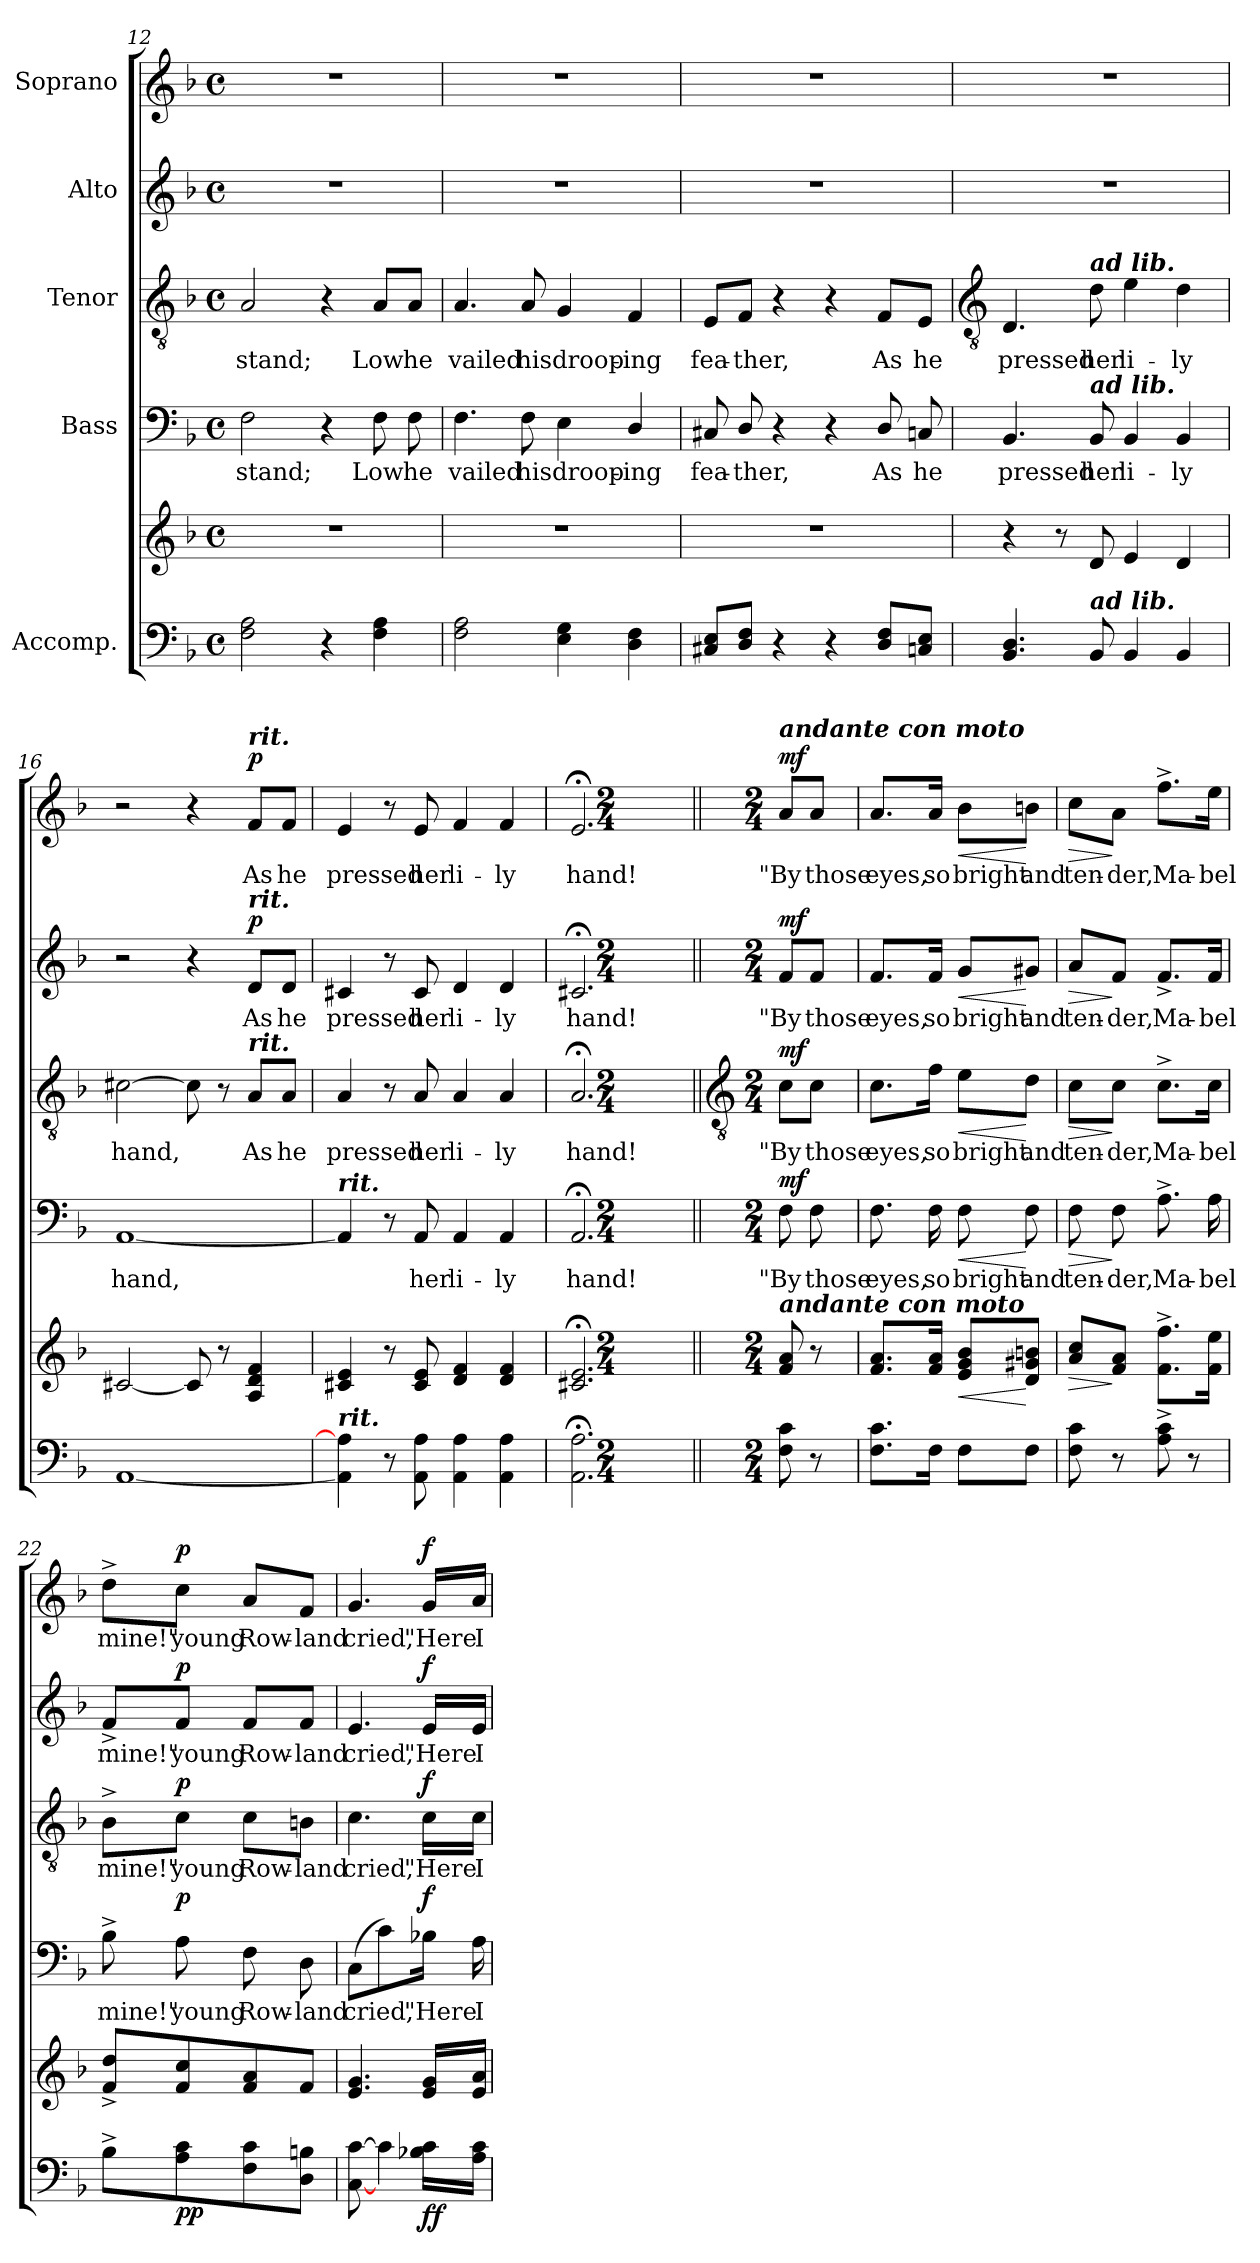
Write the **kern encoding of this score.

**kern	**kern	**dynam	**kern	**text	**dynam	**kern	**text	**dynam	**kern	**text	**dynam	**kern	**text	**dynam
*part5	*part5	*part5	*part4	*part4	*part4	*part3	*part3	*part3	*part2	*part2	*part2	*part1	*part1	*part1
*staff6	*staff5	*staff5/6	*staff4	*staff4	*staff4	*staff3	*staff3	*staff3	*staff2	*staff2	*staff2	*staff1	*staff1	*staff1
*I"Accomp.	*	*	*I"Bass	*	*	*I"Tenor	*	*	*I"Alto	*	*	*I"Soprano	*	*
*clefF4	*clefG2	*	*clefF4	*	*	*clefGv2	*	*	*clefG2	*	*	*clefG2	*	*
*k[b-]	*k[b-]	*	*k[b-]	*	*	*k[b-]	*	*	*k[b-]	*	*	*k[b-]	*	*
*F:	*F:	*	*F:	*	*	*F:	*	*	*F:	*	*	*F:	*	*
*M4/4	*M4/4	*	*M4/4	*	*	*M4/4	*	*	*M4/4	*	*	*M4/4	*	*
*met(c)	*met(c)	*	*met(c)	*	*	*met(c)	*	*	*met(c)	*	*	*met(c)	*	*
=12	=12	=12	=12	=12	=12	=12	=12	=12	=12	=12	=12	=12	=12	=12
!	!	!	!	!LO:LY:b	!	!	!LO:LY:b	!	!	!	!	!	!	!
2F 2A	1r	.	2F	stand;	.	2A	stand;	.	1r	.	.	1r	.	.
4r	.	.	4r	.	.	4r	.	.	.	.	.	.	.	.
!	!	!	!	!LO:LY:b	!	!	!LO:LY:b	!	!	!	!	!	!	!
4F 4A	.	.	8F	Low	.	8A/L	Low	.	.	.	.	.	.	.
!	!	!	!	!LO:LY:b	!	!	!LO:LY:b	!	!	!	!	!	!	!
.	.	.	8F	he	.	8A/J	he	.	.	.	.	.	.	.
=13	=13	=13	=13	=13	=13	=13	=13	=13	=13	=13	=13	=13	=13	=13
!	!	!	!	!LO:LY:b	!	!	!LO:LY:b	!	!	!	!	!	!	!
2F 2A	1r	.	4.F	vailed	.	4.A	vailed	.	1r	.	.	1r	.	.
!	!	!	!	!LO:LY:b	!	!	!LO:LY:b	!	!	!	!	!	!	!
.	.	.	8F	his	.	8A	his	.	.	.	.	.	.	.
!	!	!	!	!LO:LY:b	!	!	!LO:LY:b	!	!	!	!	!	!	!
4E 4G	.	.	4E	droop-	.	4G	droop-	.	.	.	.	.	.	.
!	!	!	!	!LO:LY:b	!	!	!LO:LY:b	!	!	!	!	!	!	!
4D 4F	.	.	4D/	-ing	.	4F	-ing	.	.	.	.	.	.	.
=14	=14	=14	=14	=14	=14	=14	=14	=14	=14	=14	=14	=14	=14	=14
!	!	!	!	!LO:LY:b	!	!	!LO:LY:b	!	!	!	!	!	!	!
8C#X 8EL	1r	.	8C#X	fea-	.	8E/L	fea-	.	1r	.	.	1r	.	.
!	!	!	!	!LO:LY:b	!	!	!LO:LY:b	!	!	!	!	!	!	!
8D/ 8F/J	.	.	8D/	-ther,	.	8F/J	-ther,	.	.	.	.	.	.	.
4r	.	.	4r	.	.	4r	.	.	.	.	.	.	.	.
4r	.	.	4r	.	.	4r	.	.	.	.	.	.	.	.
!	!	!	!	!LO:LY:b	!	!	!LO:LY:b	!	!	!	!	!	!	!
8D/ 8F/L	.	.	8D/	As	.	8F/L	As	.	.	.	.	.	.	.
!	!	!	!	!LO:LY:b	!	!	!LO:LY:b	!	!	!	!	!	!	!
8Cn 8EJ	.	.	8Cn	he	.	8E/J	he	.	.	.	.	.	.	.
!!LO:LB:g=z
=15	=15	=15	=15	=15	=15	=15	=15	=15	=15	=15	=15	=15	=15	=15
*	*	*	*	*	*	*clefGv2	*	*	*	*	*	*	*	*
!	!	!	!	!LO:LY:b	!	!	!LO:LY:b	!	!	!	!	!	!	!
4.BB- 4.D	4r	.	4.BB-	pressed	.	4.D	pressed	.	1r	.	.	1r	.	.
.	8r	.	.	.	.	.	.	.	.	.	.	.	.	.
!	!	!	!	!	!	!LO:TX:a:Bi:t=ad lib.	!	!	!	!	!	!	!	!
!	!	!	!LO:TX:a:Bi:t=ad lib.	!	!	!	!	!	!	!	!	!	!	!
!LO:TX:a:Bi:t=ad lib.	!	!	!	!	!	!	!	!	!	!	!	!	!	!
!	!	!	!	!LO:LY:b	!	!	!LO:LY:b	!	!	!	!	!	!	!
8BB-	8d	.	8BB-	her	.	8d	her	.	.	.	.	.	.	.
!	!	!	!	!LO:LY:b	!	!	!LO:LY:b	!	!	!	!	!	!	!
4BB-	4e	.	4BB-	li-	.	4e	li-	.	.	.	.	.	.	.
!	!	!	!	!LO:LY:b	!	!	!LO:LY:b	!	!	!	!	!	!	!
4BB-	4d	.	4BB-	-ly	.	4d	-ly	.	.	.	.	.	.	.
=16	=16	=16	=16	=16	=16	=16	=16	=16	=16	=16	=16	=16	=16	=16
!	!	!	!	!LO:LY:b	!	!	!LO:LY:b	!	!	!	!	!	!	!
[1AA	[2c#X	.	[1AA	hand,	.	[2c#X	hand,	.	2r	.	.	2r	.	.
.	8c#]	.	.	.	.	8c#]	.	.	4r	.	.	4r	.	.
.	8r	.	.	.	.	8r	.	.	.	.	.	.	.	.
!	!	!	!	!	!	!	!	!	!	!	!	!LO:TX:a:Bi:t=rit.	!	!
!	!	!	!	!	!	!	!	!	!LO:TX:a:Bi:t=rit.	!	!	!	!	!
!	!	!	!	!	!	!LO:TX:a:Bi:t=rit.	!	!	!	!	!	!	!	!
!	!	!	!	!	!	!	!LO:LY:b	!	!	!LO:LY:b	!LO:DY:b	!	!LO:LY:b	!LO:DY:b
.	4A 4d 4f	.	.	.	.	8A/L	As	.	8d/L	As	p	8f/L	As	p
!	!	!	!	!	!	!	!LO:LY:b	!	!	!LO:LY:b	!	!	!LO:LY:b	!
.	.	.	.	.	.	8A/J	he	.	8d/J	he	.	8f/J	he	.
=17	=17	=17	=17	=17	=17	=17	=17	=17	=17	=17	=17	=17	=17	=17
!	!	!	!LO:TX:a:Bi:t=rit.	!	!	!	!	!	!	!	!	!	!	!
!LO:TX:a:Bi:t=rit.	!	!	!	!	!	!	!	!	!	!	!	!	!	!
!	!	!	!	!	!	!	!LO:LY:b	!	!	!LO:LY:b	!	!	!LO:LY:b	!
4AA] 4A]	4c#X 4e	.	4AA]	.	.	4A	pressed	.	4c#X	pressed	.	4e	pressed	.
8r	8r	.	8r	.	.	8r	.	.	8r	.	.	8r	.	.
!	!	!	!	!LO:LY:b	!	!	!LO:LY:b	!	!	!LO:LY:b	!	!	!LO:LY:b	!
8AA 8A	8c# 8e	.	8AA	her	.	8A	her	.	8c#	her	.	8e	her	.
!	!	!	!	!LO:LY:b	!	!	!LO:LY:b	!	!	!LO:LY:b	!	!	!LO:LY:b	!
4AA 4A	4d 4f	.	4AA	li-	.	4A	li-	.	4d	li-	.	4f	li-	.
!	!	!	!	!LO:LY:b	!	!	!LO:LY:b	!	!	!LO:LY:b	!	!	!LO:LY:b	!
4AA 4A	4d 4f	.	4AA	-ly	.	4A	-ly	.	4d	-ly	.	4f	-ly	.
=18	=18	=18	=18	=18	=18	=18	=18	=18	=18	=18	=18	=18	=18	=18
!	!	!	!	!LO:LY:b	!	!	!LO:LY:b	!	!	!LO:LY:b	!	!	!LO:LY:b	!
2.AA;< 2.A;<	2.c#X;< 2.e;<	.	2.AA;<	hand!	.	2.A;<	hand!	.	2.c#X;<	hand!	.	2.e;<	hand!	.
*M2/4	*M2/4	*	*M2/4	*	*	*M2/4	*	*	*M2/4	*	*	*M2/4	*	*
!!LO:LB:g=z
=19||	=19||	=19||	=19||	=19||	=19||	=19||	=19||	=19||	=19||	=19||	=19||	=19||	=19||	=19||
*	*	*	*	*	*	*clefGv2	*	*	*	*	*	*	*	*
*M2/4	*M2/4	*	*M2/4	*	*	*M2/4	*	*	*M2/4	*	*	*M2/4	*	*
!	!	!	!	!	!	!	!	!	!	!	!	!LO:TX:a:Bi:t=andante con moto	!	!
!	!LO:TX:a:Bi:t=andante con moto	!	!	!	!	!	!	!	!	!	!	!	!	!
!	!	!LO:DY:b=2	!	!LO:LY:b	!	!	!LO:LY:b	!	!	!LO:LY:b	!	!	!LO:LY:b	!
!	!	!LO:DY:n=1:b	!	!	!LO:DY:b	!	!	!LO:DY:b	!	!	!LO:DY:b	!	!	!LO:DY:b
8F 8c	8f 8a	mf mf	8F	"By	mf	8c\L	"By	mf	8f/L	"By	mf	8a/L	"By	mf
!	!	!	!	!LO:LY:b	!	!	!LO:LY:b	!	!	!LO:LY:b	!	!	!LO:LY:b	!
8r	8r	.	8F	those	.	8c\J	those	.	8f/J	those	.	8a/J	those	.
=20	=20	=20	=20	=20	=20	=20	=20	=20	=20	=20	=20	=20	=20	=20
!	!	!	!	!LO:LY:b	!	!	!LO:LY:b	!	!	!LO:LY:b	!	!	!LO:LY:b	!
8.F 8.cL	8.f 8.aL	.	8.F	eyes,	.	8.c\L	eyes,	.	8.f/L	eyes,	.	8.a/L	eyes,	.
!	!	!	!	!LO:LY:b	!	!	!LO:LY:b	!	!	!LO:LY:b	!	!	!LO:LY:b	!
16FJ	16f 16aJ	.	16F	so	.	16f\Jk	so	.	16f/Jk	so	.	16a/Jk	so	.
!	!	!LO:HP:b	!	!LO:LY:b	!LO:HP:b	!	!LO:LY:b	!LO:HP:b	!	!LO:LY:b	!LO:HP:b	!	!LO:LY:b	!LO:HP:b
8FL	8e 8g 8b-L	<	8F	bright	<	8e\L	bright	<	8g/L	bright	<	8b-\L	bright	<
!	!	!	!	!LO:LY:b	!	!	!LO:LY:b	!	!	!LO:LY:b	!	!	!LO:LY:b	!
8FJ	8d 8g#X 8bnJ	[	8F	and	[	8d\J	and	[	8g#X/J	and	[	8bn\J	and	[
=21	=21	=21	=21	=21	=21	=21	=21	=21	=21	=21	=21	=21	=21	=21
!	!	!LO:HP:b	!	!LO:LY:b	!LO:HP:b	!	!LO:LY:b	!LO:HP:b	!	!LO:LY:b	!LO:HP:b	!	!LO:LY:b	!LO:HP:b
8F 8c	8a 8ccL	>	8F	ten-	>	8c\L	ten-	>	8a/L	ten-	>	8cc\L	ten-	>
!	!	!	!	!LO:LY:b	!	!	!LO:LY:b	!	!	!LO:LY:b	!	!	!LO:LY:b	!
8r	8f 8aJ	]	8F	-der,	]	8c\J	-der,	]	8f/J	-der,	]	8a\J	-der,	]
!	!	!	!	!LO:LY:b	!	!	!LO:LY:b	!	!	!LO:LY:b	!	!	!LO:LY:b	!
8A^ 8c^	8.f^ 8.ff^L	.	8.A^	Ma-	.	8.c^\L	Ma-	.	8.f^/L	Ma-	.	8.ff^\L	Ma-	.
8r	.	.	.	.	.	.	.	.	.	.	.	.	.	.
!	!	!	!	!LO:LY:b	!	!	!LO:LY:b	!	!	!LO:LY:b	!	!	!LO:LY:b	!
.	16f 16eeJ	.	16A	-bel	.	16c\Jk	-bel	.	16f/Jk	-bel	.	16ee\Jk	-bel	.
=22	=22	=22	=22	=22	=22	=22	=22	=22	=22	=22	=22	=22	=22	=22
!	!	!	!	!LO:LY:b	!	!	!LO:LY:b	!	!	!LO:LY:b	!	!	!LO:LY:b	!
8B-^L	8f^ 8dd^L	.	8B-^	mine!"	.	8B-^\L	mine!"	.	8f^/L	mine!"	.	8dd^\L	mine!"	.
!	!	!LO:DY:b=2	!	!LO:LY:b	!	!	!LO:LY:b	!	!	!LO:LY:b	!	!	!LO:LY:b	!
!	!	!LO:DY:n=1:b	!	!	!LO:DY:b	!	!	!LO:DY:b	!	!	!LO:DY:b	!	!	!LO:DY:b
8A 8c	8f 8cc	p p	8A	young	p	8c\J	young	p	8f/J	young	p	8cc\J	young	p
!	!	!	!	!LO:LY:b	!	!	!LO:LY:b	!	!	!LO:LY:b	!	!	!LO:LY:b	!
8F 8c	8f 8a	.	8F	Row-	.	8c\L	Row-	.	8f/L	Row-	.	8a/L	Row-	.
!	!	!	!	!LO:LY:b	!	!	!LO:LY:b	!	!	!LO:LY:b	!	!	!LO:LY:b	!
8D 8BnJ	8fJ	.	8D	-land	.	8Bn\J	-land	.	8f/J	-land	.	8f/J	-land	.
=23	=23	=23	=23	=23	=23	=23	=23	=23	=23	=23	=23	=23	=23	=23
!	!	!	!	!LO:LY:b	!	!	!LO:LY:b	!	!	!LO:LY:b	!	!	!LO:LY:b	!
[8C [8c	4.e 4.g	.	(8CL	cried,	.	4.c	cried,	.	4.e	cried,	.	4.g	cried,	.
4c]	.	.	4c)	.	.	.	.	.	.	.	.	.	.	.
!	!	!LO:DY:b=2	!	!LO:LY:b	!	!	!LO:LY:b	!	!	!LO:LY:b	!	!	!LO:LY:b	!
!	!	!LO:DY:n=1:b	!	!	!LO:DY:b	!	!	!LO:DY:b	!	!	!LO:DY:b	!	!	!LO:DY:b
16B-X 16cLL	16e 16gLL	f f	16B-XJ	"Here	f	16c\LL	"Here	f	16e/LL	"Here	f	16g/LL	"Here	f
!	!	!	!	!LO:LY:b	!	!	!LO:LY:b	!	!	!LO:LY:b	!	!	!LO:LY:b	!
16A 16cJJ	16e 16aJJ	.	16A	I	.	16c\JJ	I	.	16e/JJ	I	.	16a/JJ	I	.
=	=	=	=	=	=	=	=	=	=	=	=	=	=	=
*-	*-	*-	*-	*-	*-	*-	*-	*-	*-	*-	*-	*-	*-	*-
